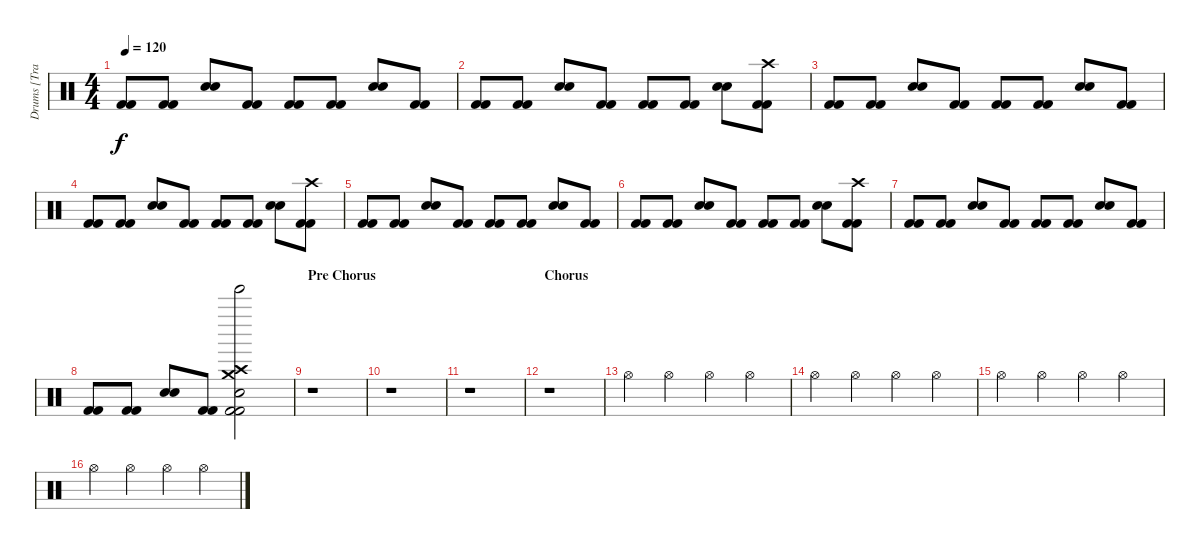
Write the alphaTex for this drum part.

\track ("Drums [Travis Barker]" "Drums [Tra") {instrument percussion}
\staff {score}
\articulation defaults
\ts (4 4)
\tempo 120
\clef neutral
\ks c
("Kick (hit) 2" "Kick (hit) 2").8{dy f} ("Kick (hit) 2" "Kick (hit) 2").8 ("Snare (hit) 2" "Snare (hit) 2").8 ("Kick (hit) 2" "Kick (hit) 2").8 ("Kick (hit) 2" "Kick (hit) 2").8 ("Kick (hit) 2" "Kick (hit) 2").8 ("Snare (hit) 2" "Snare (hit) 2").8 ("Kick (hit) 2" "Kick (hit) 2").8 |
("Kick (hit) 2" "Kick (hit) 2").8 ("Kick (hit) 2" "Kick (hit) 2").8 ("Snare (hit) 2" "Snare (hit) 2").8 ("Kick (hit) 2" "Kick (hit) 2").8 ("Kick (hit) 2" "Kick (hit) 2").8 ("Kick (hit) 2" "Kick (hit) 2").8 ("Snare (hit) 2" "Snare (hit) 2").8 ("Crash high (hit)" "Kick (hit) 2" "Kick (hit) 2").8 |
("Kick (hit) 2" "Kick (hit) 2").8 ("Kick (hit) 2" "Kick (hit) 2").8 ("Snare (hit) 2" "Snare (hit) 2").8 ("Kick (hit) 2" "Kick (hit) 2").8 ("Kick (hit) 2" "Kick (hit) 2").8 ("Kick (hit) 2" "Kick (hit) 2").8 ("Snare (hit) 2" "Snare (hit) 2").8 ("Kick (hit) 2" "Kick (hit) 2").8 |
("Kick (hit) 2" "Kick (hit) 2").8 ("Kick (hit) 2" "Kick (hit) 2").8 ("Snare (hit) 2" "Snare (hit) 2").8 ("Kick (hit) 2" "Kick (hit) 2").8 ("Kick (hit) 2" "Kick (hit) 2").8 ("Kick (hit) 2" "Kick (hit) 2").8 ("Snare (hit) 2" "Snare (hit) 2").8 ("Crash high (hit)" "Kick (hit) 2" "Kick (hit) 2").8 |
("Kick (hit) 2" "Kick (hit) 2").8 ("Kick (hit) 2" "Kick (hit) 2").8 ("Snare (hit) 2" "Snare (hit) 2").8 ("Kick (hit) 2" "Kick (hit) 2").8 ("Kick (hit) 2" "Kick (hit) 2").8 ("Kick (hit) 2" "Kick (hit) 2").8 ("Snare (hit) 2" "Snare (hit) 2").8 ("Kick (hit) 2" "Kick (hit) 2").8 |
("Kick (hit) 2" "Kick (hit) 2").8 ("Kick (hit) 2" "Kick (hit) 2").8 ("Snare (hit) 2" "Snare (hit) 2").8 ("Kick (hit) 2" "Kick (hit) 2").8 ("Kick (hit) 2" "Kick (hit) 2").8 ("Kick (hit) 2" "Kick (hit) 2").8 ("Snare (hit) 2" "Snare (hit) 2").8 ("Crash high (hit)" "Kick (hit) 2" "Kick (hit) 2").8 |
("Kick (hit) 2" "Kick (hit) 2").8 ("Kick (hit) 2" "Kick (hit) 2").8 ("Snare (hit) 2" "Snare (hit) 2").8 ("Kick (hit) 2" "Kick (hit) 2").8 ("Kick (hit) 2" "Kick (hit) 2").8 ("Kick (hit) 2" "Kick (hit) 2").8 ("Snare (hit) 2" "Snare (hit) 2").8 ("Kick (hit) 2" "Kick (hit) 2").8 |
("Kick (hit) 2" "Kick (hit) 2").8 ("Kick (hit) 2" "Kick (hit) 2").8 ("Snare (hit) 2" "Snare (hit) 2").8 ("Kick (hit) 2" "Kick (hit) 2").8 ("Tinkle Bell (hit)" "Crash medium (hit)" "Kick (hit) 2" "Kick (hit) 2" "Crash high (hit)" "Snare (hit) 2").2 |
\section ("" "Pre Chorus")
r.1 |
r.1 |
r.1 |
\section ("" "Chorus")
r.1 |
"Hi-Hat (open)".4 "Hi-Hat (open)".4 "Hi-Hat (open)".4 "Hi-Hat (open)".4 |
"Hi-Hat (open)".4 "Hi-Hat (open)".4 "Hi-Hat (open)".4 "Hi-Hat (open)".4 |
"Hi-Hat (open)".4 "Hi-Hat (open)".4 "Hi-Hat (open)".4 "Hi-Hat (open)".4 |
"Hi-Hat (open)".4 "Hi-Hat (open)".4 "Hi-Hat (open)".4 "Hi-Hat (open)".4
